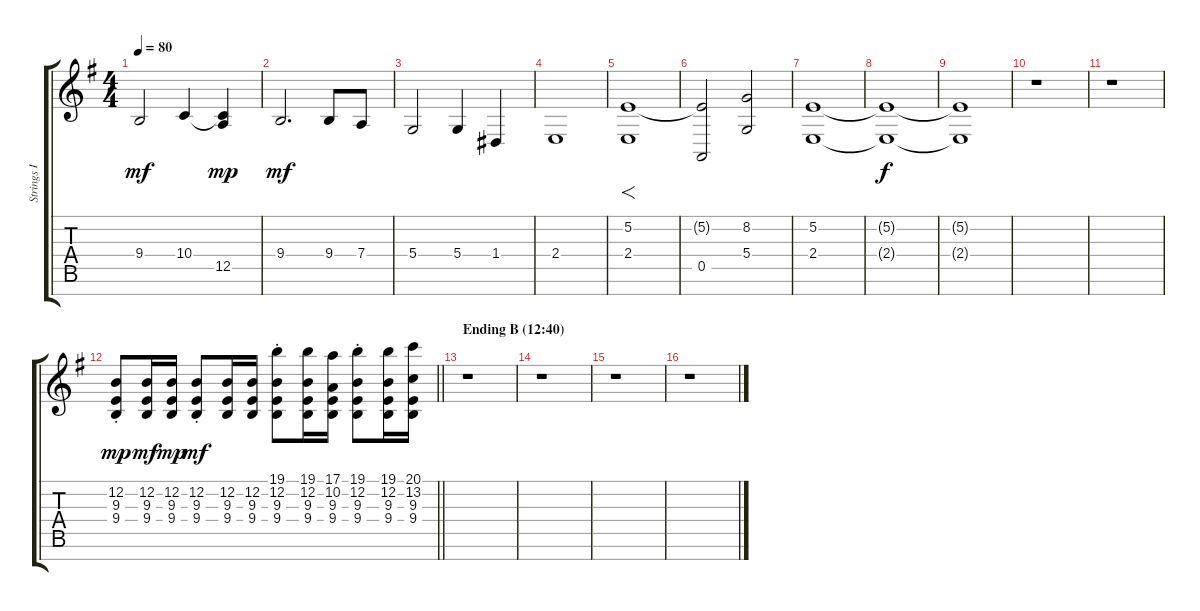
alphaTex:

\track ("Strings I" "Strings I") {instrument stringensemble1}
\staff {score tabs}
\tuning (E4 B3 G3 D3 A2 E2 B1) {hide}
\ts (4 4)
\tempo 80
\clef g2
\ks eminor
9.4.2{dy mf} 10.4.4 (10.4{t} 12.5).4{dy mp} |
9.4.2{d dy mf} 9.4.8 7.4.8 |
5.4.2 5.4.4 1.4.4 |
2.4.1 |
(5.2 2.4).1{f} |
(5.2{t} 0.5).2 (8.2 5.4).2 |
(5.2 2.4).1 |
(5.2{t} 2.4{t}).1{dy f} |
(5.2{t} 2.4{t}).1{volume 0} |
r.1 |
r.1 |
\barLineRight lightlight
(12.2{st} 9.3{st} 9.4{st}).8{dy mp volume 10 instrument stringensemble1} (12.2 9.3 9.4).16{dy mf} (12.2 9.3 9.4).16{dy mp} (12.2{st} 9.3{st} 9.4{st}).8{dy mf} (12.2 9.3 9.4).16 (12.2 9.3 9.4).16 (19.1{st} 12.2{st} 9.3{st} 9.4{st}).8 (19.1 12.2 9.3 9.4).16 (17.1 10.2 9.3 9.4).16 (19.1{st} 12.2{st} 9.3{st} 9.4{st}).8 (19.1 12.2 9.3 9.4).16 (20.1 13.2 9.3 9.4).16 |
\section ("" "Ending B (12:40)")
r.1 |
r.1 |
r.1 |
r.1
